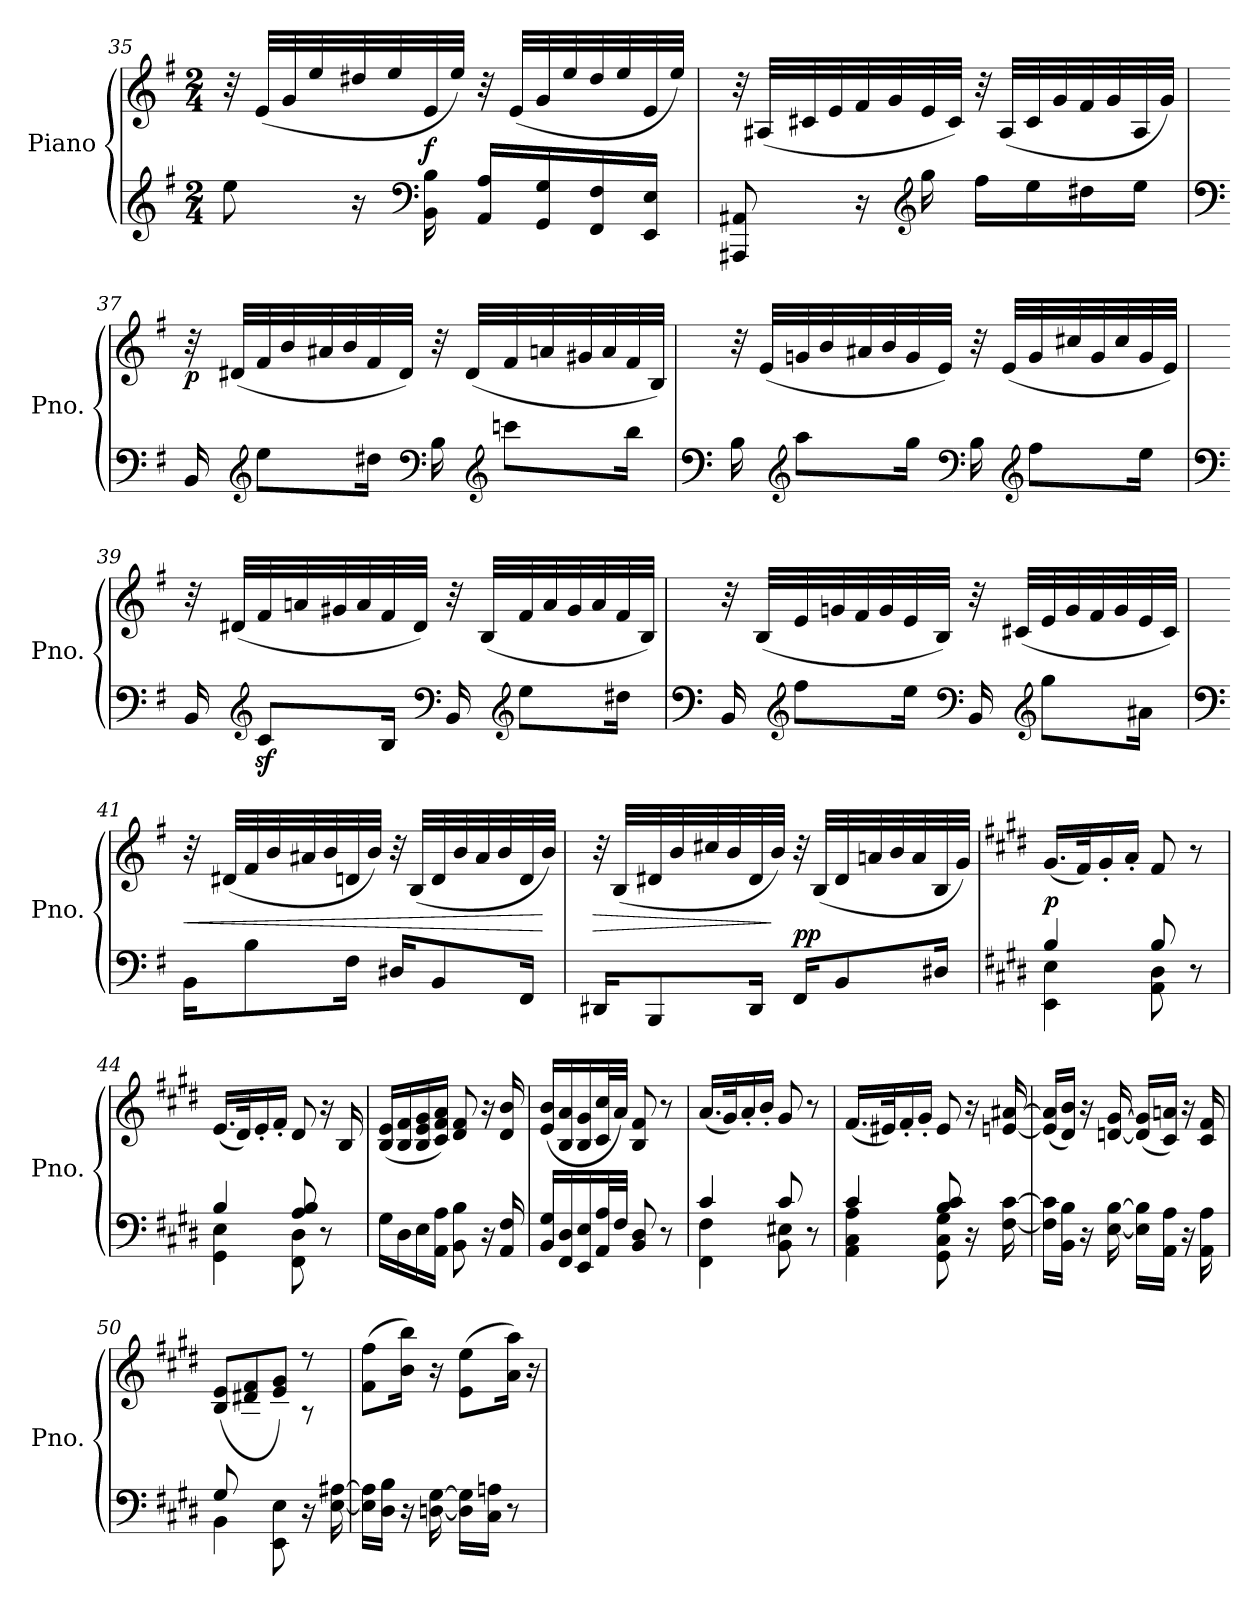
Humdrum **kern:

**kern	**kern	**dynam
*part1	*part1	*part1
*staff2	*staff1	*staff1/2
*I"Piano	*	*
*I'Pno.	*	*
*clefG2	*clefG2	*
*k[f#]	*k[f#]	*
*M2/4	*M2/4	*
=35	=35	=35
8ee\	32r	.
.	(32e/LLL	.
.	32g/	.
.	32ee/	.
16r	32dd#X/	.
.	32ee/	.
*clefF4	*	*
!	!	!LO:DY:b
16BB\ 16B\	32e/	f
.	32ee/JJJ)	.
16AA/ 16A/LL	32r	.
.	(32e/LLL	.
16GG/ 16G/	32g/	.
.	32ee/	.
16FF#/ 16F#/	32dd#/	.
.	32ee/	.
16EE/ 16E/JJ	32e/	.
.	32ee/JJJ)	.
!!LO:LB:g=z
=36	=36	=36
8AAA#X/ 8AA#X/	32r	.
.	(32A#X/LLL	.
.	32c#X/	.
.	32e/	.
16r	32f#/	.
.	32g/	.
*clefG2	*	*
16gg\	32e/	.
.	32c#/JJJ)	.
16ff#\LL	32r	.
.	(32A#/LLL	.
16ee\	32c#/	.
.	32g/	.
16dd#X\	32f#/	.
.	32g/	.
16ee\JJ	32A#/	.
.	32g/JJJ)	.
=37	=37	=37
*clefF4	*	*
!	!	!LO:DY:b
16BB/	32r	p
.	(32d#X/LLL	.
*clefG2	*	*
8ee\L	32f#/	.
.	32b/	.
.	32a#X/	.
.	32b/	.
16dd#X\Jk	32f#/	.
.	32d#/JJJ)	.
*clefF4	*	*
16B\	32r	.
.	(32d#/LLL	.
*clefG2	*	*
8cccn\L	32f#/	.
.	32an/	.
.	32g#X/	.
.	32a/	.
16bb\Jk	32f#/	.
.	32B/JJJ)	.
!!LO:LB:g=z
=38	=38	=38
*clefF4	*	*
16B\	32r	.
.	(32e/LLL	.
*clefG2	*	*
8aa\L	32gn/	.
.	32b/	.
.	32a#X/	.
.	32b/	.
16gg\Jk	32g/	.
.	32e/JJJ)	.
*clefF4	*	*
16B\	32r	.
.	(32e/LLL	.
*clefG2	*	*
8ff#\L	32g/	.
.	32cc#X/	.
.	32g/	.
.	32cc#/	.
16ee\Jk	32g/	.
.	32e/JJJ)	.
=39	=39	=39
*clefF4	*	*
16BB/	32r	.
.	(32d#X/LLL	.
*clefG2	*	*
8cz</L	32f#/	.
.	32an/	.
.	32g#X/	.
.	32a/	.
16B/Jk	32f#/	.
.	32d#/JJJ)	.
*clefF4	*	*
16BB/	32r	.
.	(32B/LLL	.
*clefG2	*	*
8ee\L	32f#/	.
.	32a/	.
.	32g#/	.
.	32a/	.
16dd#X\Jk	32f#/	.
.	32B/JJJ)	.
!!LO:PB:g=z
=40	=40	=40
*clefF4	*	*
16BB/	32r	.
.	(32B/LLL	.
*clefG2	*	*
8ff#\L	32e/	.
.	32gn/	.
.	32f#/	.
.	32g/	.
16ee\Jk	32e/	.
.	32B/JJJ)	.
*clefF4	*	*
16BB/	32r	.
.	(32c#X/LLL	.
*clefG2	*	*
8gg\L	32e/	.
.	32g/	.
.	32f#/	.
.	32g/	.
16a#X\Jk	32e/	.
.	32c#/JJJ)	.
=41	=41	=41
*clefF4	*	*
!	!	!LO:HP:b
16BB\KL	32r	<
.	(32d#X/LLL	.
8B\	32f#/	.
.	32b/	.
.	32a#X/	.
.	32b/	.
16F#\Jk	32dn/	.
.	32b/JJJ)	.
16D#X/KL	32r	.
.	(32B/LLL	.
8BB/	32d/	.
.	32b/	.
.	32a#/	.
.	32b/	.
16FF#/Jk	32d/	.
.	32b/JJJ)	[
!!LO:LB:g=z
=42	=42	=42
!	!	!LO:HP:b
16DD#X/KL	32r	>
.	(32B/LLL	.
8BBB/	32d#X/	.
.	32b/	.
.	32cc#X/	.
.	32b/	.
16DD#/Jk	32d#/	.
.	32b/JJJ)	]
!	!	!LO:DY:a=2
16FF#/KL	32r	pp
.	(32B/LLL	.
8BB/	32d#/	.
.	32an/	.
.	32b/	.
.	32a/	.
16D#X/Jk	32B/	.
.	32g/JJJ)	.
=43	=43	=43
*k[f#c#g#d#]	*k[f#c#g#d#]	*
*^	*^	*
!	!	!	!	!LO:DY:a=2
4B/	4EE\ 4E\	(16.g#/LL	4.ryy	p
.	.	32f#/K)	.	.
.	.	16g#'/	.	.
.	.	16a'/JJ	.	.
8B/	8AA\ 8D#\	8f#/	.	.
8ryy	8r	8r	8ryy	.
=44	=44	=44	=44	=44
4B/	4GG#\ 4E\	(>16.e/LL	4.ryy	.
.	.	32d#/K)	.	.
.	.	16e'/	.	.
.	.	16f#'/JJ	.	.
8A/ 8B/	8FF#\ 8D#\	8d#/	.	.
8ryy	8r	16r	8ryy	.
.	.	16B/	.	.
*v	*v	*	*	*
*	*v	*v	*
!!LO:LB:g=z
=45	=45	=45
16G#\LL	(>16B/ 16e/LL	.
16D#\	16B/ 16f#/	.
16E\	16B/ 16e/ 16g#/	.
16AA\ 16A\JJ	16c#/ 16f#/ 16a/JJ)	.
8BB\ 8B\	8d#/ 8f#/	.
16r	16r	.
16AA/ 16F#/	16d#/ 16b/	.
=46	=46	=46
16BB/ 16G#/LL	(>16e/ 16b/LL	.
16FF#/ 16D#/	16B/ 16a/	.
16EE/ 16E/	16B/ 16g#/	.
32AA/ 32A/L	32c#/ 32cc#/L	.
32F#/JJJ	32a/JJJ)	.
8BB/ 8D#/	8B/ 8f#/	.
8r	8r	.
=47	=47	=47
*^	*^	*
4c#/	4FF#\ 4F#\	(>16.a/LL	4.ryy	.
.	.	32g#/K)	.	.
.	.	16a'/	.	.
.	.	16b'/JJ	.	.
8c#/	8BB\ 8E#X\	8g#/	.	.
8ryy	8r	8r	8ryy	.
=48	=48	=48	=48	=48
4c#/	4AA\ 4C#\ 4A\	(>16.f#/LL	4.ryy	.
.	.	32e#X/K)	.	.
.	.	16f#'/	.	.
.	.	16g#'/JJ	.	.
8B/ 8c#/	8GG#\ 8C#\ 8G#\	8e#/	.	.
8ryy	16r	16r	8ryy	.
.	[16F#\ [16c#\	[16en/ [16a#X/	.	.
*v	*v	*	*	*
*	*v	*v	*
!!LO:LB:g=z
=49	=49	=49
16F#\] 16c#\]LL	(16e/] 16a#/]LL	.
16BB\ 16B\JJ	16d#/ 16b/JJ)	.
16r	16r	.
[16E\ [16B\	[16dn/ [16g#/	.
16E\] 16B\]LL	(16d/] 16g#/]LL	.
16AA\ 16A\JJ	16c#/ 16an/JJ)	.
16r	16r	.
16AA\ 16A\	16c#/ 16f#/	.
=50	=50	=50
*^	*^	*
8G#/L	4BB\	(8B/ 8e/L	8ryy	.
4.ryy	.	8d#X/ 8f#/	8A\	.
.	8EE\ 8E\	8e/ 8g#/J)	8B\J	.
.	16r	8r	8r	.
.	[16E\ [16A#X\	.	.	.
*v	*v	*	*	*
*	*v	*v	*
=51	=51	=51
16E\] 16A#\]LL	(8f#\ 8ff#\L	.
16D#\ 16B\JJ	.	.
16r	16b\ 16bb\Jk)	.
[16Dn\ [16G#\	16r	.
16D\] 16G#\]LL	(8e\ 8ee\L	.
16C#\ 16An\JJ	.	.
8r	16a\ 16aa\Jk)	.
.	16r	.
=	=	=
*-	*-	*-
